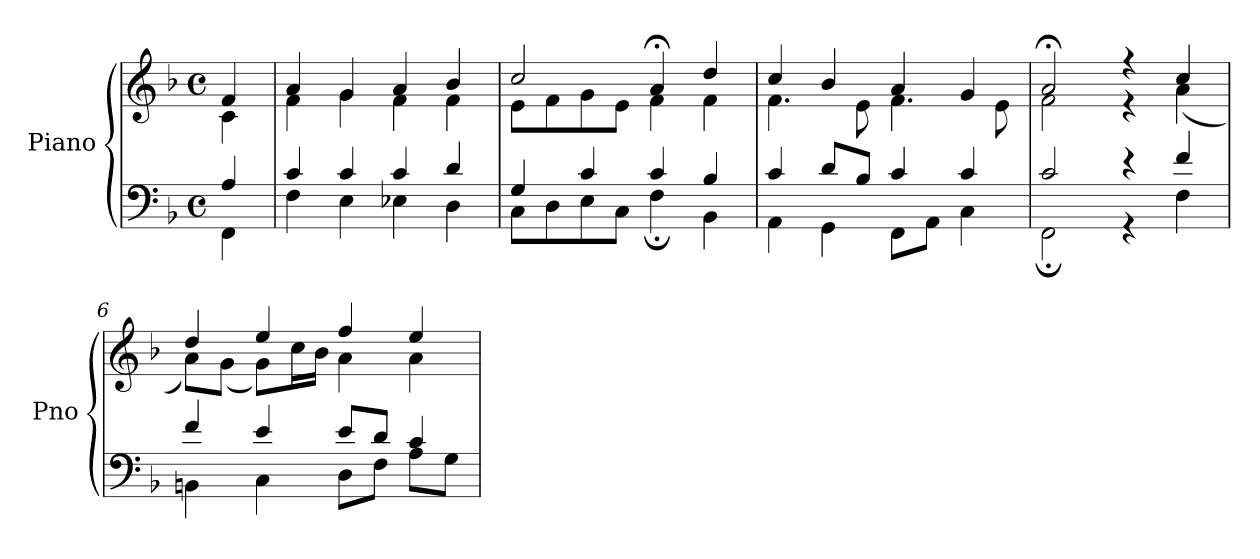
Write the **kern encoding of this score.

**kern	**kern
*part1	*part1
*staff2	*staff1
*I"Piano	*
*I'Pno	*
*clefF4	*clefG2
*k[b-]	*k[b-]
*M4/4	*M4/4
*met(c)	*met(c)
=1	=1
*^	*^
4A/	4FF\	4f/	4c\
=2	=2	=2	=2
4c/	4F\	4a/	4f\
4c/	4E\	4g/	4g\
4c/	4E-X\	4a/	4f\
4d/	4D\	4b-/	4f\
=3	=3	=3	=3
4G/	8C\L	2cc/	8e\L
.	8D\	.	8f\
4c/	8E\	.	8g\
.	8C\J	.	8e\J
4c/	4F;\	4a;</	4f\
4B-/	4BB-\	4dd/	4f\
=4	=4	=4	=4
4c/	4AA\	4cc/	4.f\
8d/L	4GG\	4b-/	.
8B-/J	.	.	8e\
4c/	8FF\L	4a/	4.f\
.	8AA\J	.	.
4c/	4C\	4g/	.
.	.	.	8e\
=5	=5	=5	=5
2c/	2FF;\	2a;</	2f\
4r	4r	4r	4r
4f/	4F\	4cc/	(<4a\
=6	=6	=6	=6
4f/	4BBn\	4dd/	8a\L)
.	.	.	(<8g\J
4e/	4C\	4ee/	8g\L)
.	.	.	16cc\L
.	.	.	16b-\JJ
8e/L	8D\L	4ff/	4a\
8d/J	8F\J	.	.
4c/	8A\L	4ee/	4a\
.	8G\J	.	.
*v	*v	*	*
*	*v	*v
=	=
*-	*-
